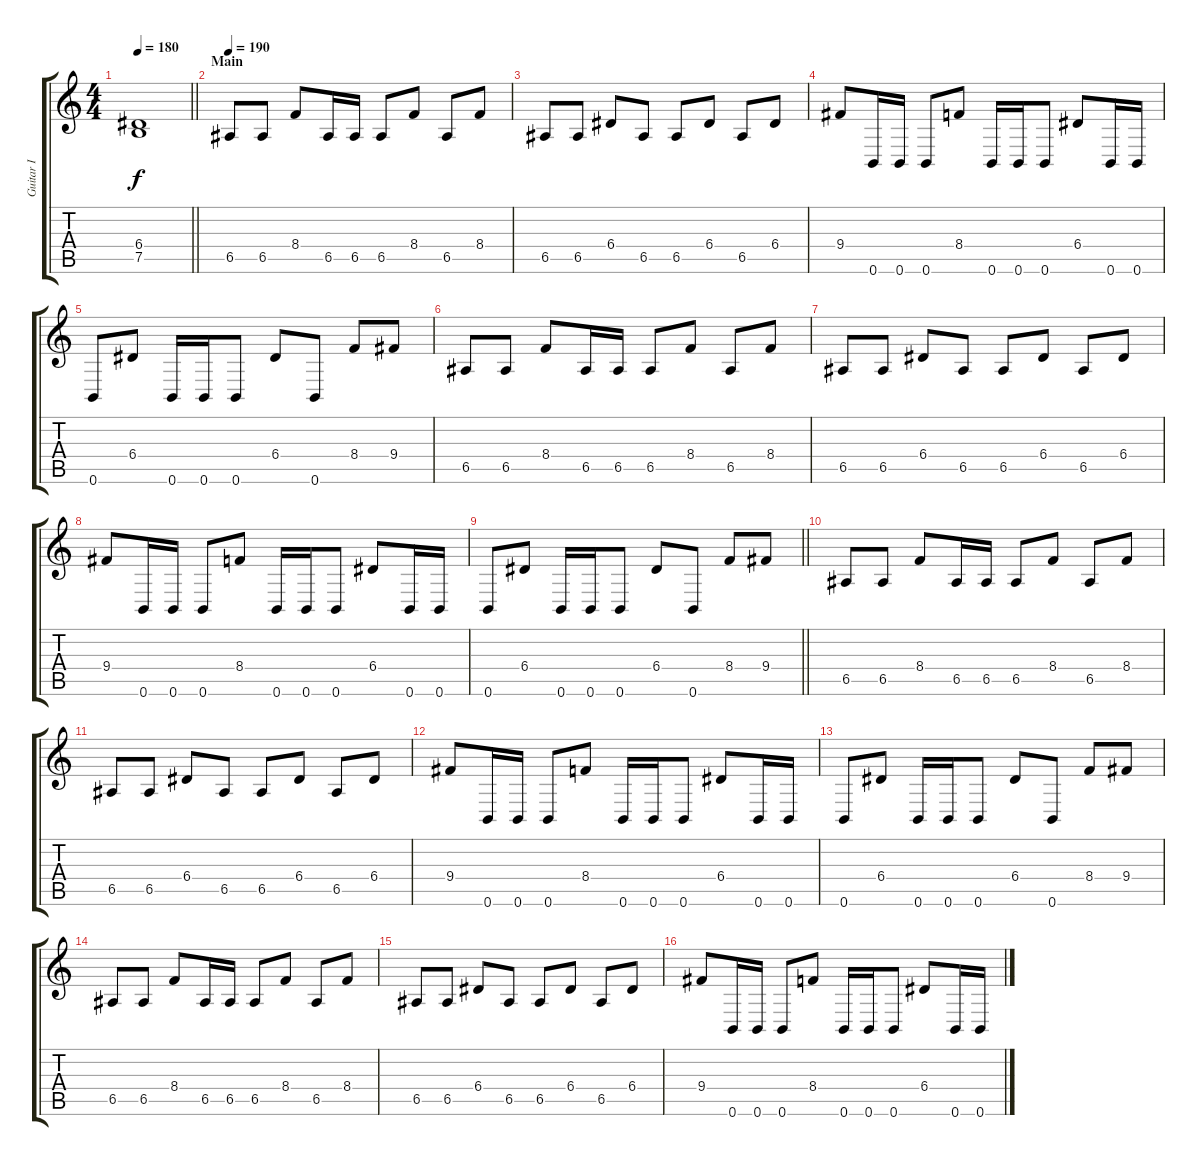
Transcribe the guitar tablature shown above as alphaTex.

\track ("Guitar I" "Guitar I") {instrument distortionguitar}
\staff {score tabs}
\tuning (B3 Gb3 D3 A2 E2 B1) {hide}
\ts (4 4)
\section ("" "")
\tempo 180
\clef g2
\barLineRight lightlight
\ks c
(6.4{t} 7.5{t}).1{dy f} |
\section ("" "Main")
\tempo 190
6.5.8 6.5.8 8.4.8 6.5.16 6.5.16 6.5.8 8.4.8 6.5.8 8.4.8 |
6.5.8 6.5.8 6.4.8 6.5.8 6.5.8 6.4.8 6.5.8 6.4.8 |
9.4.8 0.6.16 0.6.16 0.6.8 8.4.8 0.6.16 0.6.16 0.6.8 6.4.8 0.6.16 0.6.16 |
0.6.8 6.4.8 0.6.16 0.6.16 0.6.8 6.4.8 0.6.8 8.4.8 9.4.8 |
6.5.8 6.5.8 8.4.8 6.5.16 6.5.16 6.5.8 8.4.8 6.5.8 8.4.8 |
6.5.8 6.5.8 6.4.8 6.5.8 6.5.8 6.4.8 6.5.8 6.4.8 |
9.4.8 0.6.16 0.6.16 0.6.8 8.4.8 0.6.16 0.6.16 0.6.8 6.4.8 0.6.16 0.6.16 |
\barLineRight lightlight
0.6.8 6.4.8 0.6.16 0.6.16 0.6.8 6.4.8 0.6.8 8.4.8 9.4.8 |
\section ("" "")
6.5.8 6.5.8 8.4.8 6.5.16 6.5.16 6.5.8 8.4.8 6.5.8 8.4.8 |
6.5.8 6.5.8 6.4.8 6.5.8 6.5.8 6.4.8 6.5.8 6.4.8 |
9.4.8 0.6.16 0.6.16 0.6.8 8.4.8 0.6.16 0.6.16 0.6.8 6.4.8 0.6.16 0.6.16 |
0.6.8 6.4.8 0.6.16 0.6.16 0.6.8 6.4.8 0.6.8 8.4.8 9.4.8 |
6.5.8 6.5.8 8.4.8 6.5.16 6.5.16 6.5.8 8.4.8 6.5.8 8.4.8 |
6.5.8 6.5.8 6.4.8 6.5.8 6.5.8 6.4.8 6.5.8 6.4.8 |
9.4.8 0.6.16 0.6.16 0.6.8 8.4.8 0.6.16 0.6.16 0.6.8 6.4.8 0.6.16 0.6.16
